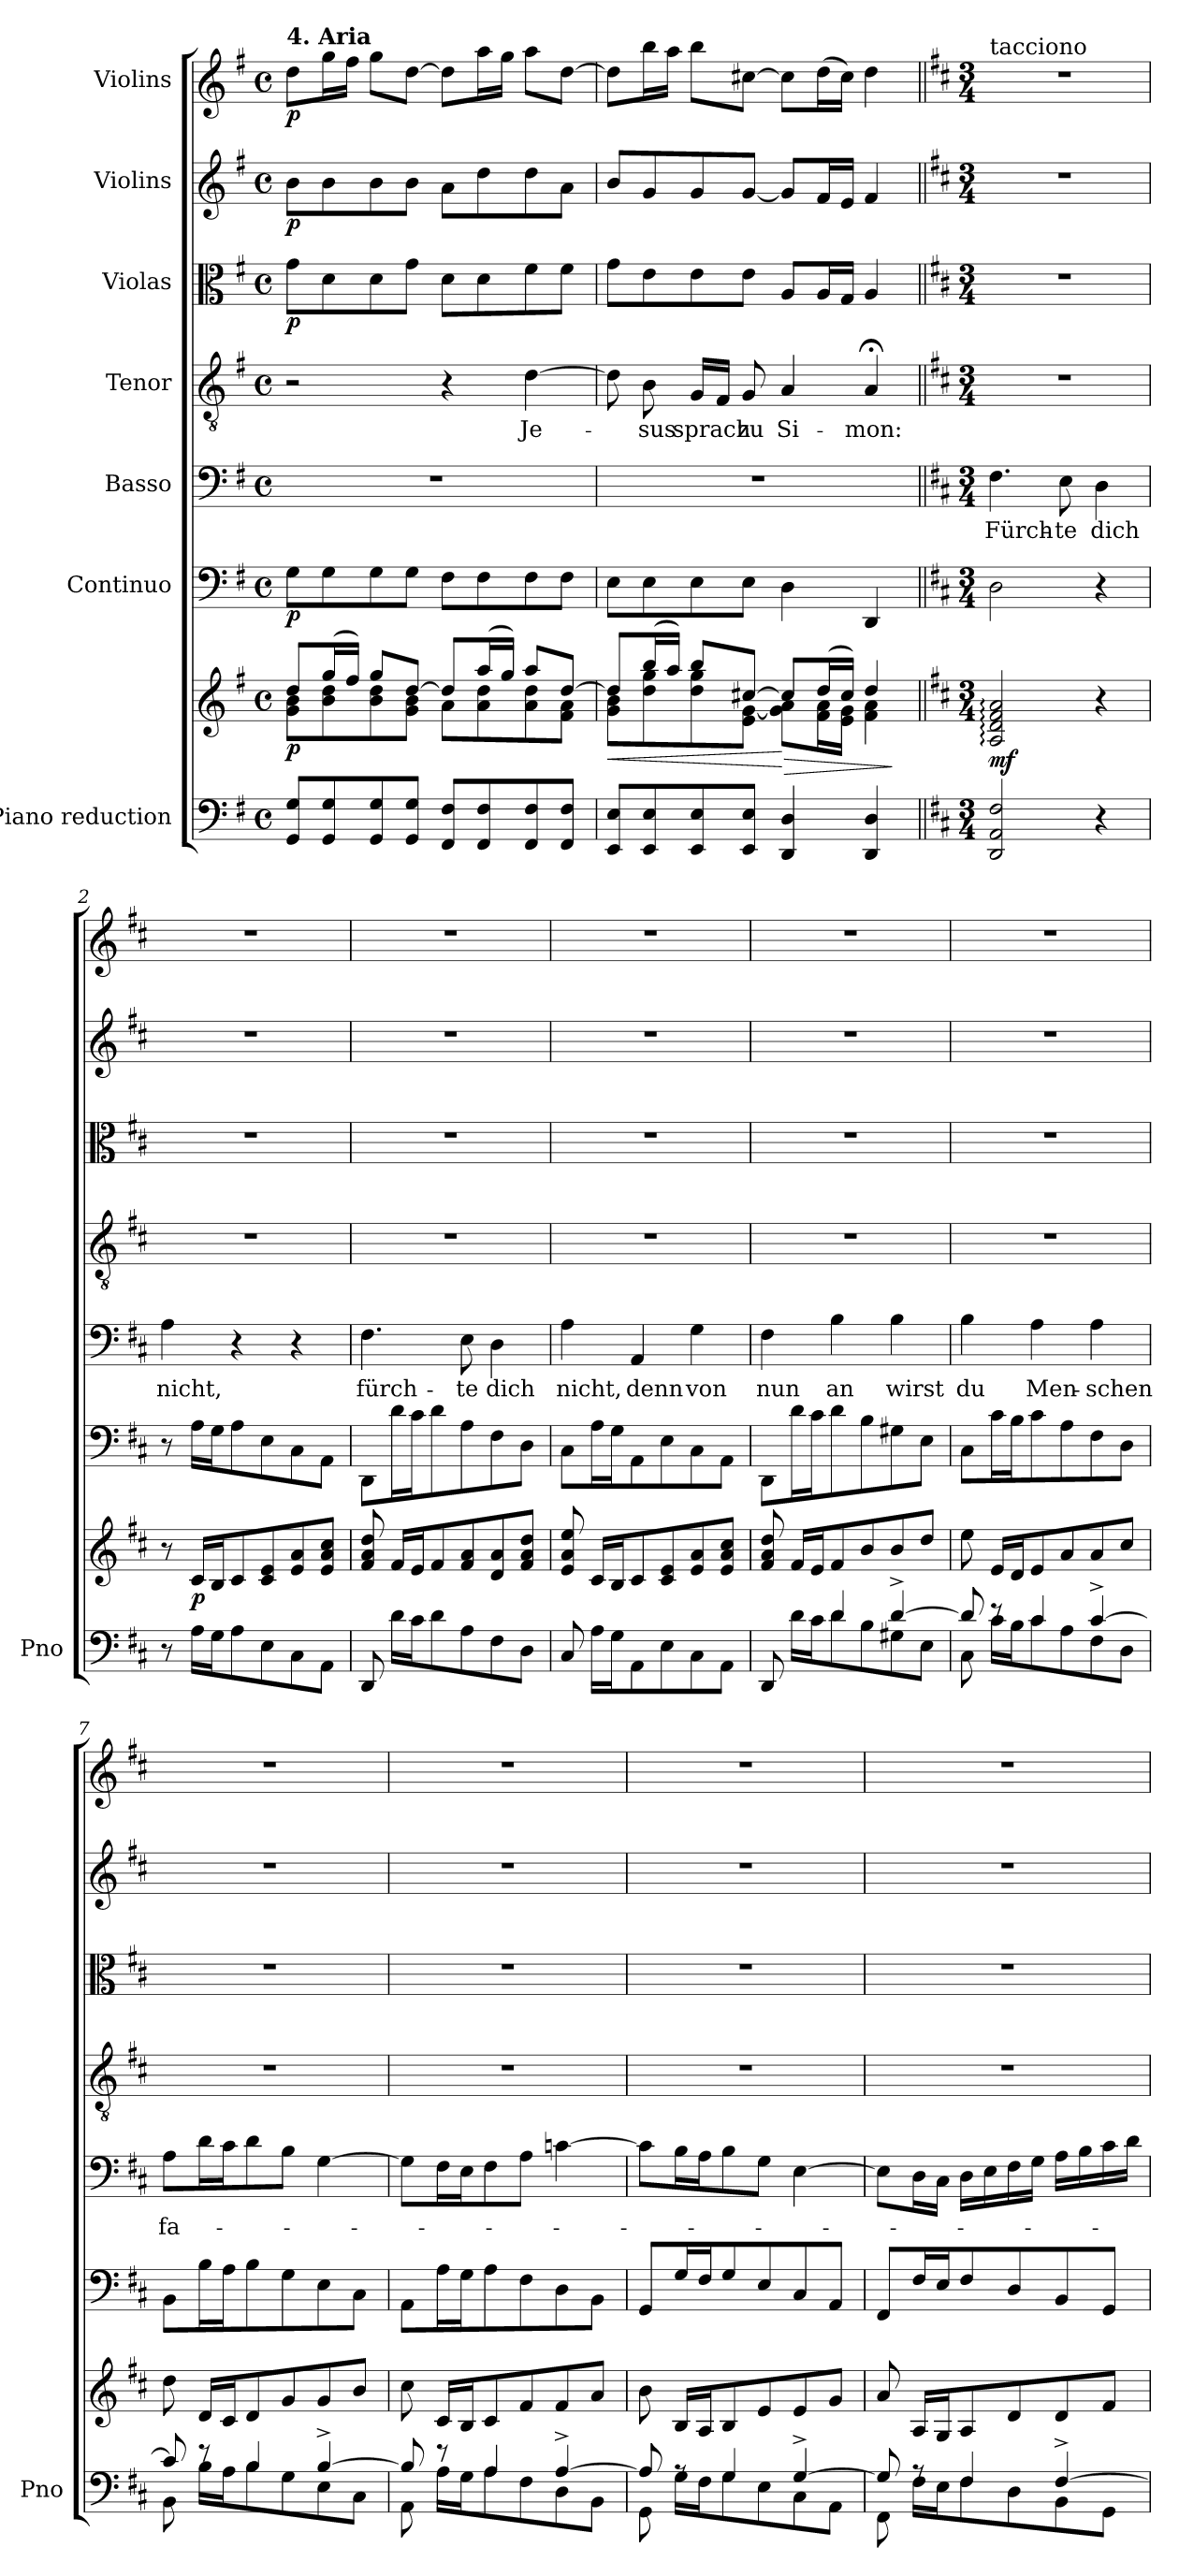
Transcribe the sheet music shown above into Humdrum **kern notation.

**kern	**kern	**dynam	**kern	**dynam	**kern	**text	**kern	**text	**kern	**dynam	**kern	**dynam	**kern	**dynam
*part7	*part7	*part7	*part6	*part6	*part5	*part5	*part4	*part4	*part3	*part3	*part2	*part2	*part1	*part1
*staff8	*staff7	*staff7/8	*staff6	*staff6	*staff5	*staff5	*staff4	*staff4	*staff3	*staff3	*staff2	*staff2	*staff1	*staff1
*I"Piano reduction	*	*	*I"Continuo	*	*I"Basso	*	*I"Tenor	*	*I"Violas	*	*I"Violins	*	*I"Violins	*
*I'Pno	*	*	*	*	*	*	*	*	*	*	*	*	*	*
*clefF4	*clefG2	*	*clefF4	*	*clefF4	*	*clefGv2	*	*clefC3	*	*clefG2	*	*clefG2	*
*k[f#]	*k[f#]	*	*k[f#]	*	*k[f#]	*	*k[f#]	*	*k[f#]	*	*k[f#]	*	*k[f#]	*
*M4/4	*M4/4	*	*M4/4	*	*M4/4	*	*M4/4	*	*M4/4	*	*M4/4	*	*M4/4	*
*met(c)	*met(c)	*	*met(c)	*	*met(c)	*	*met(c)	*	*met(c)	*	*met(c)	*	*met(c)	*
=	=	=	=	=	=	=	=	=	=	=	=	=	=	=
*	*^	*	*	*	*	*	*	*	*	*	*	*	*	*
!	!	!	!	!	!	!	!	!	!	!	!	!	!	!LO:TX:a:B:t=4. Aria	!
!	!	!	!LO:DY:b	!	!LO:DY:b	!	!	!	!	!	!LO:DY:b	!	!LO:DY:b	!	!LO:DY:b
8GG/ 8G/L	8dd/L	8g\ 8b\L	p	8G\L	p	1r	.	2r	.	8g\L	p	8b\L	p	8dd\L	p
8GG/ 8G/	(>16gg/L	8b\ 8dd\	.	8G\	.	.	.	.	.	8d\	.	8b\	.	16gg\L	.
.	16ff#/JJ)	.	.	.	.	.	.	.	.	.	.	.	.	16ff#\JJ	.
8GG/ 8G/	8gg/L	8b\ 8dd\	.	8G\	.	.	.	.	.	8d\	.	8b\	.	8gg\L	.
8GG/ 8G/J	[8dd/J	8g\ 8b\J	.	8G\J	.	.	.	.	.	8g\J	.	8b\J	.	[8dd\J	.
8FF#/ 8F#/L	8dd/L]	8a\L	.	8F#\L	.	.	.	4r	.	8d\L	.	8a\L	.	8dd\L]	.
8FF#/ 8F#/	(>16aa/L	8a\ 8dd\	.	8F#\	.	.	.	.	.	8d\	.	8dd\	.	16aa\L	.
.	16gg/JJ)	.	.	.	.	.	.	.	.	.	.	.	.	16gg\JJ	.
!	!	!	!	!	!	!	!	!	!LO:LY:b	!	!	!	!	!	!
8FF#/ 8F#/	8aa/L	8a\ 8dd\	.	8F#\	.	.	.	[4d\	Je-	8f#\	.	8dd\	.	8aa\L	.
8FF#/ 8F#/J	[8dd/J	8f#\ 8a\J	.	8F#\J	.	.	.	.	.	8f#\J	.	8a\J	.	[8dd\J	.
=	=	=	=	=	=	=	=	=	=	=	=	=	=	=	=
!	!	!	!LO:HP:b	!	!	!	!	!	!	!	!	!	!	!	!
8EE/ 8E/L	8dd/L]	8g\ 8b\L	<	8E\L	.	1r	.	8d\]	.	8g\L	.	8b/L	.	8dd\L]	.
!	!	!	!	!	!	!	!	!	!LO:LY:b	!	!	!	!	!	!
8EE/ 8E/	(>16bb/L	8dd\ 8gg\	.	8E\	.	.	.	8B\	-sus	8e\	.	8g/	.	16bb\L	.
.	16aa/JJ)	.	.	.	.	.	.	.	.	.	.	.	.	16aa\JJ	.
!	!	!	!	!	!	!	!	!	!LO:LY:b	!	!	!	!	!	!
8EE/ 8E/	8bb/L	8dd\ 8gg\	.	8E\	.	.	.	16G/LL	sprach	8e\	.	8g/	.	8bb\L	.
.	.	.	.	.	.	.	.	16F#/JJ	.	.	.	.	.	.	.
!	!	!	!	!	!	!	!	!	!LO:LY:b	!	!	!	!	!	!
8EE/ 8E/J	[8cc#X/J	8e\ [8g\J	.	8E\J	.	.	.	8G/	zu	8e\J	.	[8g/J	.	[8cc#X\J	.
!	!	!	!LO:HP:n=1:b	!	!	!	!	!	!LO:LY:b	!	!	!	!	!	!
4DD/ 4D/	8cc#/L]	8g\] 8a\L	[ >	4D\	.	.	.	4A/	Si-	8A/L	.	8g/L]	.	8cc#\L]	.
.	(>16dd/L	16f#\ 16a\L	.	.	.	.	.	.	.	16A/L	.	16f#/L	.	(>16dd\L	.
.	16cc#/JJ)	16e\ 16g\JJ	.	.	.	.	.	.	.	16G/JJ	.	16e/JJ	.	16cc#\JJ)	.
!	!	!	!	!	!	!	!	!	!LO:LY:b	!	!	!	!	!	!
4DD/ 4D/	4dd/	4f#\ 4a\	.	4DD/	.	.	.	4A;</	-mon:	4A/	.	4f#/	.	4dd\	.
*	*v	*v	*	*	*	*	*	*	*	*	*	*	*	*	*
.	.	]	.	.	.	.	.	.	.	.	.	.	.	.
=1||	=1||	=1||	=1||	=1||	=1||	=1||	=1||	=1||	=1||	=1||	=1||	=1||	=1||	=1||
*k[f#c#]	*k[f#c#]	*	*k[f#c#]	*	*k[f#c#]	*	*k[f#c#]	*	*k[f#c#]	*	*k[f#c#]	*	*k[f#c#]	*
*M3/4	*M3/4	*	*M3/4	*	*M3/4	*	*M3/4	*	*M3/4	*	*M3/4	*	*M3/4	*
!	!	!	!	!	!	!	!	!	!	!	!	!	!LO:TX:a:t=tacciono	!
!	!	!LO:DY:b	!	!	!	!LO:LY:b	!	!	!	!	!	!	!	!
2DD/ 2AA/ 2F#/	2A/: 2d/: 2f#/: 2a/:	mf	2D\	.	4.F#\	Fürch-	2.r	.	2.r	.	2.r	.	2.r	.
!	!	!	!	!	!	!LO:LY:b	!	!	!	!	!	!	!	!
.	.	.	.	.	8E\	-te	.	.	.	.	.	.	.	.
!	!	!	!	!	!	!LO:LY:b	!	!	!	!	!	!	!	!
4r	4r	.	4r	.	4D\	dich	.	.	.	.	.	.	.	.
=2	=2	=2	=2	=2	=2	=2	=2	=2	=2	=2	=2	=2	=2	=2
!	!	!	!	!	!	!LO:LY:b	!	!	!	!	!	!	!	!
8r	8r	.	8r	.	4A\	nicht,	2.r	.	2.r	.	2.r	.	2.r	.
!	!	!LO:DY:b	!	!	!	!	!	!	!	!	!	!	!	!
16A\LL	16c#/LL	p	16A\LL	.	.	.	.	.	.	.	.	.	.	.
16G\J	16B/J	.	16G\J	.	.	.	.	.	.	.	.	.	.	.
8A\	8c#/	.	8A\	.	4r	.	.	.	.	.	.	.	.	.
8E\	8c#/ 8e/	.	8E\	.	.	.	.	.	.	.	.	.	.	.
8C#\	8e/ 8a/	.	8C#\	.	4r	.	.	.	.	.	.	.	.	.
8AA\J	8e/ 8a/ 8cc#/J	.	8AA\J	.	.	.	.	.	.	.	.	.	.	.
=3	=3	=3	=3	=3	=3	=3	=3	=3	=3	=3	=3	=3	=3	=3
!	!	!	!	!	!	!LO:LY:b	!	!	!	!	!	!	!	!
8DD/	8f#/ 8a/ 8dd/	.	8DD\L	.	4.F#\	fürch-	2.r	.	2.r	.	2.r	.	2.r	.
16d\LL	16f#/LL	.	16d\L	.	.	.	.	.	.	.	.	.	.	.
16c#\J	16e/J	.	16c#\J	.	.	.	.	.	.	.	.	.	.	.
8d\	8f#/	.	8d\	.	.	.	.	.	.	.	.	.	.	.
!	!	!	!	!	!	!LO:LY:b	!	!	!	!	!	!	!	!
8A\	8f#/ 8a/	.	8A\	.	8E\	-te	.	.	.	.	.	.	.	.
!	!	!	!	!	!	!LO:LY:b	!	!	!	!	!	!	!	!
8F#\	8d/ 8a/	.	8F#\	.	4D\	dich	.	.	.	.	.	.	.	.
8D\J	8f#/ 8a/ 8dd/J	.	8D\J	.	.	.	.	.	.	.	.	.	.	.
!!LO:LB:g=z
=4	=4	=4	=4	=4	=4	=4	=4	=4	=4	=4	=4	=4	=4	=4
!	!	!	!	!	!	!LO:LY:b	!	!	!	!	!	!	!	!
8C#/	8e/ 8a/ 8ee/	.	8C#\L	.	4A\	nicht,	2.r	.	2.r	.	2.r	.	2.r	.
16A\LL	16c#/LL	.	16A\L	.	.	.	.	.	.	.	.	.	.	.
16G\J	16B/J	.	16G\J	.	.	.	.	.	.	.	.	.	.	.
!	!	!	!	!	!	!LO:LY:b	!	!	!	!	!	!	!	!
8AA\	8c#/	.	8AA\	.	4AA/	denn	.	.	.	.	.	.	.	.
8E\	8c#/ 8e/	.	8E\	.	.	.	.	.	.	.	.	.	.	.
!	!	!	!	!	!	!LO:LY:b	!	!	!	!	!	!	!	!
8C#\	8e/ 8a/	.	8C#\	.	4G\	von	.	.	.	.	.	.	.	.
8AA\J	8e/ 8a/ 8cc#/J	.	8AA\J	.	.	.	.	.	.	.	.	.	.	.
=5	=5	=5	=5	=5	=5	=5	=5	=5	=5	=5	=5	=5	=5	=5
*^	*	*	*	*	*	*	*	*	*	*	*	*	*	*
!	!	!	!	!	!	!	!LO:LY:b	!	!	!	!	!	!	!	!
8DD/	8ryy	8f#/ 8a/ 8dd/	.	8DD\L	.	4F#\	nun	2.r	.	2.r	.	2.r	.	2.r	.
8ryy	16d\LL	16f#/LL	.	16d\L	.	.	.	.	.	.	.	.	.	.	.
.	16c#\J	16e/J	.	16c#\J	.	.	.	.	.	.	.	.	.	.	.
!	!	!	!	!	!	!	!LO:LY:b	!	!	!	!	!	!	!	!
4d/	8d\	8f#/	.	8d\	.	4B\	an	.	.	.	.	.	.	.	.
.	8B\	8b/	.	8B\	.	.	.	.	.	.	.	.	.	.	.
!	!	!	!	!	!	!	!LO:LY:b	!	!	!	!	!	!	!	!
[4d^/	8G#X\	8b/	.	8G#X\	.	4B\	wirst	.	.	.	.	.	.	.	.
.	8E\J	8dd/J	.	8E\J	.	.	.	.	.	.	.	.	.	.	.
=6	=6	=6	=6	=6	=6	=6	=6	=6	=6	=6	=6	=6	=6	=6	=6
!	!	!	!	!	!	!	!LO:LY:b	!	!	!	!	!	!	!	!
8d/]	8C#\	8ee\	.	8C#\L	.	4B\	du	2.r	.	2.r	.	2.r	.	2.r	.
8re	16c#\LL	16e/LL	.	16c#\L	.	.	.	.	.	.	.	.	.	.	.
.	16B\J	16d/J	.	16B\J	.	.	.	.	.	.	.	.	.	.	.
!	!	!	!	!	!	!	!LO:LY:b	!	!	!	!	!	!	!	!
4c#/	8c#\	8e/	.	8c#\	.	4A\	Men-	.	.	.	.	.	.	.	.
.	8A\	8a/	.	8A\	.	.	.	.	.	.	.	.	.	.	.
!	!	!	!	!	!	!	!LO:LY:b	!	!	!	!	!	!	!	!
[4c#^/	8F#\	8a/	.	8F#\	.	4A\	-schen	.	.	.	.	.	.	.	.
.	8D\J	8cc#/J	.	8D\J	.	.	.	.	.	.	.	.	.	.	.
=7	=7	=7	=7	=7	=7	=7	=7	=7	=7	=7	=7	=7	=7	=7	=7
!	!	!	!	!	!	!	!LO:LY:b	!	!	!	!	!	!	!	!
8c#/]	8BB\	8dd\	.	8BB\L	.	8A\L	fa-	2.r	.	2.r	.	2.r	.	2.r	.
8re	16B\LL	16d/LL	.	16B\L	.	16d\L	.	.	.	.	.	.	.	.	.
.	16A\J	16c#/J	.	16A\J	.	16c#\J	.	.	.	.	.	.	.	.	.
4B/	8B\	8d/	.	8B\	.	8d\	.	.	.	.	.	.	.	.	.
.	8G\	8g/	.	8G\	.	8B\J	.	.	.	.	.	.	.	.	.
[4B^/	8E\	8g/	.	8E\	.	[4G\	.	.	.	.	.	.	.	.	.
.	8C#\J	8b/J	.	8C#\J	.	.	.	.	.	.	.	.	.	.	.
=8	=8	=8	=8	=8	=8	=8	=8	=8	=8	=8	=8	=8	=8	=8	=8
8B/]	8AA\	8cc#\	.	8AA\L	.	8G\L]	.	2.r	.	2.r	.	2.r	.	2.r	.
8re	16A\LL	16c#/LL	.	16A\L	.	16F#\L	.	.	.	.	.	.	.	.	.
.	16G\J	16B/J	.	16G\J	.	16E\J	.	.	.	.	.	.	.	.	.
4A/	8A\	8c#/	.	8A\	.	8F#\	.	.	.	.	.	.	.	.	.
.	8F#\	8f#/	.	8F#\	.	8A\J	.	.	.	.	.	.	.	.	.
[4A^/	8D\	8f#/	.	8D\	.	[4cn\	.	.	.	.	.	.	.	.	.
.	8BB\J	8a/J	.	8BB\J	.	.	.	.	.	.	.	.	.	.	.
=9	=9	=9	=9	=9	=9	=9	=9	=9	=9	=9	=9	=9	=9	=9	=9
8A/]	8GG\	8b\	.	8GG/L	.	8c\L]	.	2.r	.	2.r	.	2.r	.	2.r	.
8rA	16G\LL	16B/LL	.	16G/L	.	16B\L	.	.	.	.	.	.	.	.	.
.	16F#\J	16A/J	.	16F#/J	.	16A\J	.	.	.	.	.	.	.	.	.
4G/	8G\	8B/	.	8G/	.	8B\	.	.	.	.	.	.	.	.	.
.	8E\	8e/	.	8E/	.	8G\J	.	.	.	.	.	.	.	.	.
[4G^/	8C#\	8e/	.	8C#/	.	[4E\	.	.	.	.	.	.	.	.	.
.	8AA\J	8g/J	.	8AA/J	.	.	.	.	.	.	.	.	.	.	.
!!LO:LB:g=z
=10	=10	=10	=10	=10	=10	=10	=10	=10	=10	=10	=10	=10	=10	=10	=10
8G/]	8FF#\	8a/	.	8FF#/L	.	8E\L]	.	2.r	.	2.r	.	2.r	.	2.r	.
8rA	16F#\LL	16A/LL	.	16F#/L	.	16D\L	.	.	.	.	.	.	.	.	.
.	16E\J	16G/J	.	16E/J	.	16C#\JJ	.	.	.	.	.	.	.	.	.
4F#/	8F#\	8A/	.	8F#/	.	16D\LL	.	.	.	.	.	.	.	.	.
.	.	.	.	.	.	16E\	.	.	.	.	.	.	.	.	.
.	8D\	8d/	.	8D/	.	16F#\	.	.	.	.	.	.	.	.	.
.	.	.	.	.	.	16G\JJ	.	.	.	.	.	.	.	.	.
[4F#^/	8BB\	8d/	.	8BB/	.	16A\LL	.	.	.	.	.	.	.	.	.
.	.	.	.	.	.	16B\	.	.	.	.	.	.	.	.	.
.	8GG\J	8f#/J	.	8GG/J	.	16c#\	.	.	.	.	.	.	.	.	.
.	.	.	.	.	.	16d\JJ	.	.	.	.	.	.	.	.	.
*v	*v	*	*	*	*	*	*	*	*	*	*	*	*	*	*
=	=	=	=	=	=	=	=	=	=	=	=	=	=	=
*-	*-	*-	*-	*-	*-	*-	*-	*-	*-	*-	*-	*-	*-	*-
